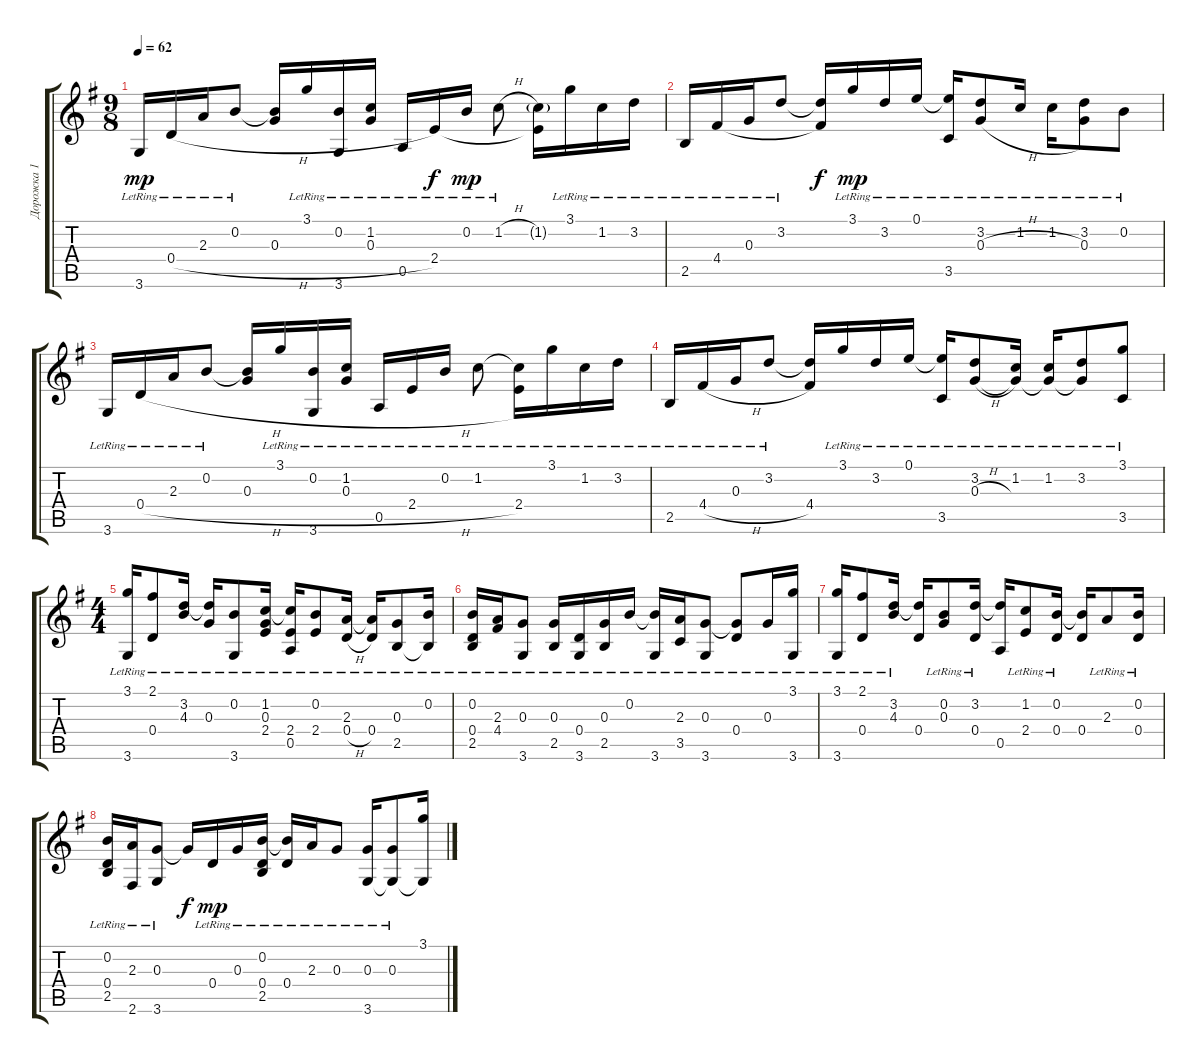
\track ("Дорожка 1" "Дорожка 1") {instrument acousticguitarsteel}
\staff {score tabs}
\tuning (E4 B3 G3 D3 A2 E2) {hide}
\ts (9 8)
\tempo 62
\clef g2
\ks g
3.6{lr}.16{dy mp} 0.4{h lr}.16 2.3{lr}.16 0.2{lr}.8{beam split} (0.2{t} 0.3).16{beam merge} 3.1{lr}.16{beam merge} (0.2{lr} 3.6).16 (1.2{lr} 0.3).16{beam split} 0.5{lr}.16 2.4{lr}.16{dy f} 0.2{lr}.16{dy mp} 1.2{h lr}.8{beam split} (1.2{g} 2.4{t}).16 3.1{lr}.16 1.2{lr}.16 3.2{lr}.16 |
2.5{lr}.16 4.4{lr}.16 0.3{lr}.16 3.2{lr}.8{beam Up beam split} (3.2{t} 4.4{t}).16{dy f beam Up beam merge} 3.1{lr}.16{dy mp beam Up beam merge} 3.2{lr}.16{beam Up beam merge} 0.1{lr}.16{beam split} (0.1{t} 3.5{lr}).16{beam Up beam merge} (3.2{lr} 0.3{h lr}).8{beam Up beam merge} 1.2{lr}.16{beam Up beam split} 1.2{lr}.16{beam merge} (3.2{lr} 0.3).8{beam merge} 0.2{lr}.8 |
3.6{lr}.16 0.4{h lr}.16 2.3{lr}.16 0.2{lr}.8{beam split} (0.2{t} 0.3).16{beam merge} 3.1{lr}.16{beam merge} (0.2{lr} 3.6).16 (1.2{lr} 0.3).16{beam split} 0.5{lr}.16 2.4{h lr}.16 0.2{lr}.16 1.2{lr}.8{beam split} (1.2{t} 2.4{lr}).16 3.1{lr}.16 1.2{lr}.16 3.2{lr}.16 |
2.5{lr}.16 4.4{h lr}.16 0.3{lr}.16 3.2{lr}.8{beam Up beam split} (3.2{t} 4.4).16{beam Up beam merge} 3.1{lr}.16{beam Up beam merge} 3.2{lr}.16{beam Up beam merge} 0.1{lr}.16{beam split} (0.1{t} 3.5{lr}).16{beam Up beam merge} (3.2{lr} 0.3{h lr}).8{beam Up beam merge} (1.2{lr} 0.3{t}).16{beam Up beam split} (1.2{lr} 0.3{t}).16{beam merge} (3.2{lr} 0.3{t}).8{beam merge} (3.1 3.5{lr}).8 |
\ts (4 4)
(3.1{lr} 3.6{lr}).16 (2.1{lr} 0.4{lr}).8 (3.2{lr} 4.3{lr}).16{beam split} (3.2{t} 0.3{lr}).16 (0.2{lr} 3.6{lr}).8{beam merge} (1.2{lr} 0.3{lr} 2.4{lr}).16{beam split} (1.2{t} 2.4{lr} 0.5{lr}).16 (0.2{lr} 2.4{lr}).8 (2.3{lr} 0.4{h lr}).16 (2.3{t} 0.4{lr}).16 (0.3{lr} 2.5{lr}).8 (0.2{lr} 2.5{t}).16 |
(0.2{lr} 0.4{lr} 2.5{lr}).16 (2.3{lr} 4.4{lr}).16 (0.3{lr} 3.6{lr}).8 (0.3{lr} 2.5{lr}).16 (0.4{lr} 3.6{lr}).16 (0.3{lr} 2.5{lr}).16 0.2{lr}.16 (0.2{t} 3.6{lr}).16 (2.3{lr} 3.5{lr}).16 (0.3{lr} 3.6{lr}).8{beam split} (0.3{t} 0.4{lr}).8{beam merge} 0.3{lr}.16 (3.1{lr} 3.6{lr}).16 |
(3.1{lr} 3.6{lr}).16 (2.1{lr} 0.4{lr}).8 (3.2{lr} 4.3).16{beam split} (3.2{t} 0.4).16 (0.2{lr} 0.3).8{beam merge} (3.2{lr} 0.4).16{beam split} (3.2{t} 0.5).16 (1.2{lr} 2.4).8 (0.2{lr} 0.4).16 (0.2{t} 0.4).16 2.3{lr}.8 (0.2{lr} 0.4{lr}).16 |
(0.2{lr} 0.4{lr} 2.5).16 (2.3{lr} 2.6{lr}).16 (0.3{lr} 3.6{lr}).8 0.3{t}.16{dy f} 0.4{lr}.16{dy mp} 0.3{lr}.16 (0.2{lr} 0.4{lr} 2.5{lr}).16 (0.2{t} 0.4{lr}).16 2.3{lr}.16 0.3{lr}.8 (0.3{lr} 3.6{lr}).16 (0.3{lr} 3.6{t}).8{beam merge} (3.1 3.6{t}).16
